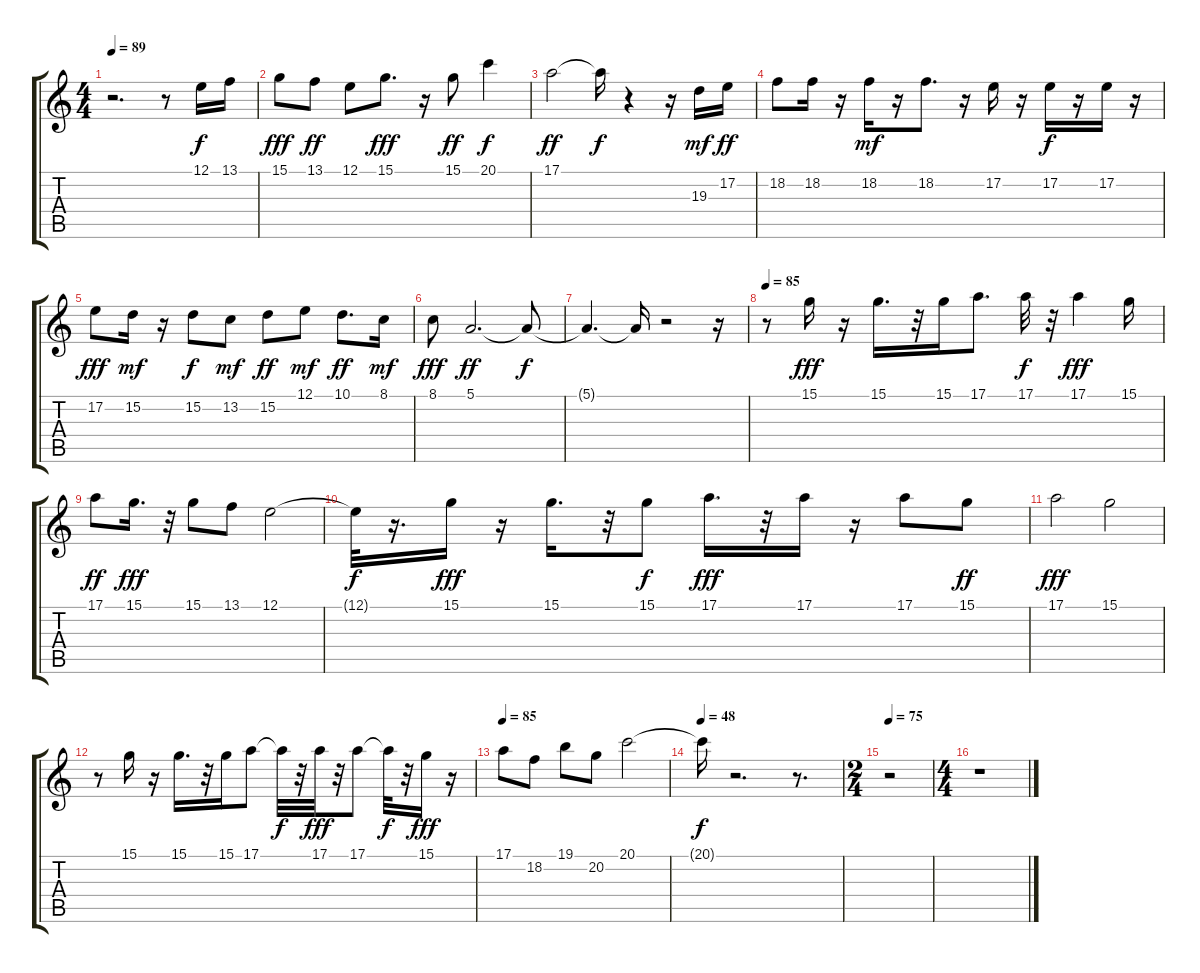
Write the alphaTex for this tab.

\track "" {instrument blownbottle}
\staff {score tabs}
\tuning (E4 B3 G3 D3 A2 E2) {hide}
\ts (4 4)
\tempo 89
\clef g2
\ks c
r.2{d dy f} r.8 12.1.16 13.1.16 |
15.1.8{dy fff} 13.1.8{dy ff} 12.1.8 15.1.8{d dy fff} r.16 15.1.8{dy ff} 20.1.4{dy f} |
17.1.2{dy ff} 17.1{t}.16{dy f} r.4 r.16 19.3.16{dy mf} 17.2.16{dy ff} |
18.2.8 18.2.16 r.16 18.2.16{dy mf} r.16 18.2.8{d} r.16 17.2.16 r.16 17.2.16{dy f} r.16 17.2.16 r.16 |
17.2.8{dy fff} 15.2.16{dy mf} r.16 15.2.8{dy f} 13.2.8{dy mf} 15.2.8{dy ff} 12.1.8{dy mf} 10.1.8{d dy ff} 8.1.16{dy mf} |
8.1.8{dy fff} 5.1.2{d dy ff} 5.1{t}.8{dy f} |
5.1{t}.4{d} 5.1{t}.16 r.2 r.16 |
\tempo 85
r.8 15.1.16{dy fff} r.16 15.1.16{d} r.32 15.1.16 17.1.8{d} 17.1.32{dy f} r.32 17.1.4{dy fff} 15.1.16 |
17.1.8{dy ff} 15.1.16{d dy fff} r.32 15.1.8 13.1.8 12.1.2 |
12.1{t}.32{dy f} r.16{d} 15.1.16{dy fff} r.16 15.1.16{d} r.32 15.1.8{dy f} 17.1.16{d dy fff} r.32 17.1.16 r.16 17.1.8 15.1.8{dy ff} |
17.1.2{dy fff} 15.1.2 |
r.8 15.1.16 r.16 15.1.16{d} r.32 15.1.16 17.1.8 17.1{t}.32{dy f} r.32 17.1.32{dy fff} r.32 17.1.8 17.1{t}.32{dy f} r.32 15.1.16{dy fff} r.16 |
\tempo 85
17.1.8 18.2.8 19.1.8 20.2.8 20.1.2 |
\tempo 48
20.1{t}.16{dy f} r.2{d} r.8{d} |
\ts (2 4)
\tempo 75
r.2 |
\ts (4 4)
r.1
